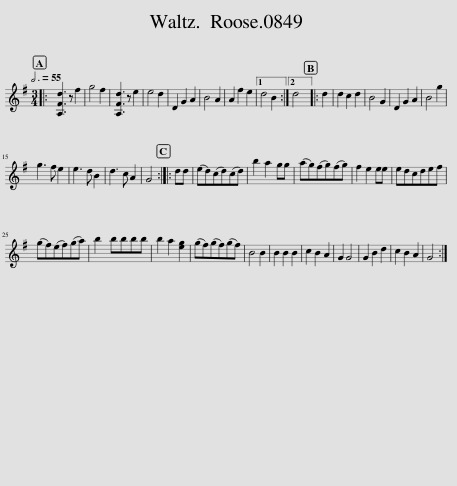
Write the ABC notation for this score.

X:1
L:1/8
Q:3/4=55
M:3/4
I:linebreak $
K:G
V:1 treble
V:1
|: [A,Fd]3 z f2 | g4 f2 | [A,Fd]3 z e2 | e4 d2 | D2 G2 A2 | %5
 B4 A2 | A2 f2 e2 |1 d4 B2 :|2 d4 |: d2 | %10
 d2 c2 d2 | B4 G2 | D2 G2 A2 | B4 g2 |$ g3 f e2 | %15
 e3 d B2 | d3 c A2 | G4 :: dd | (ed)(cd)(cd) | %20
 b2 a2 gg | (ag)(fg)(fg) | f2 e2 ee | edcdef |$ (gf)(ef)(ga) | %25
 b2 bbbb | b2 a2 [eg]2 | (gf)(gf)(gf) | B4 B2 | B2 B2 B2 | %30
 c2 B2 A2 | G2 G4 | G2 B2 d2 | c2 B2 A2 | G4 :| %35
